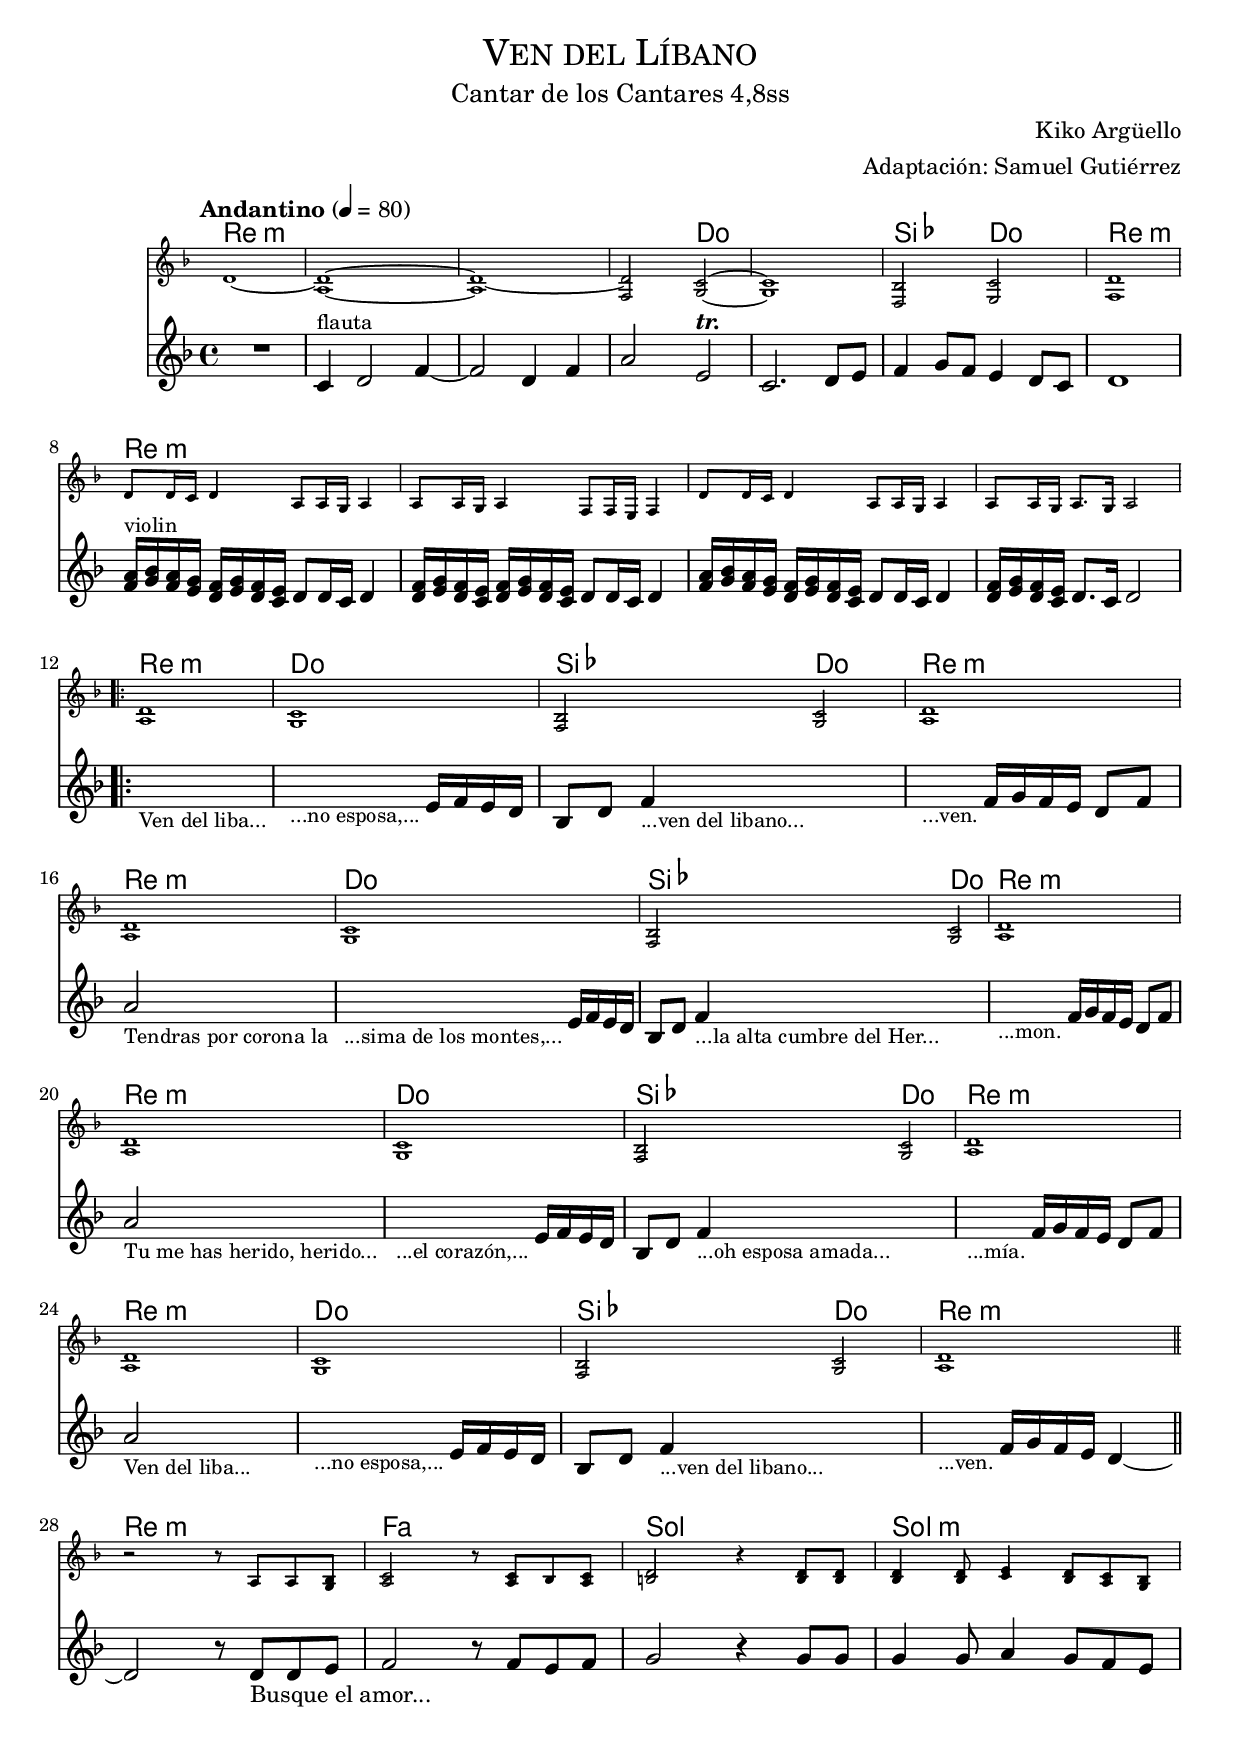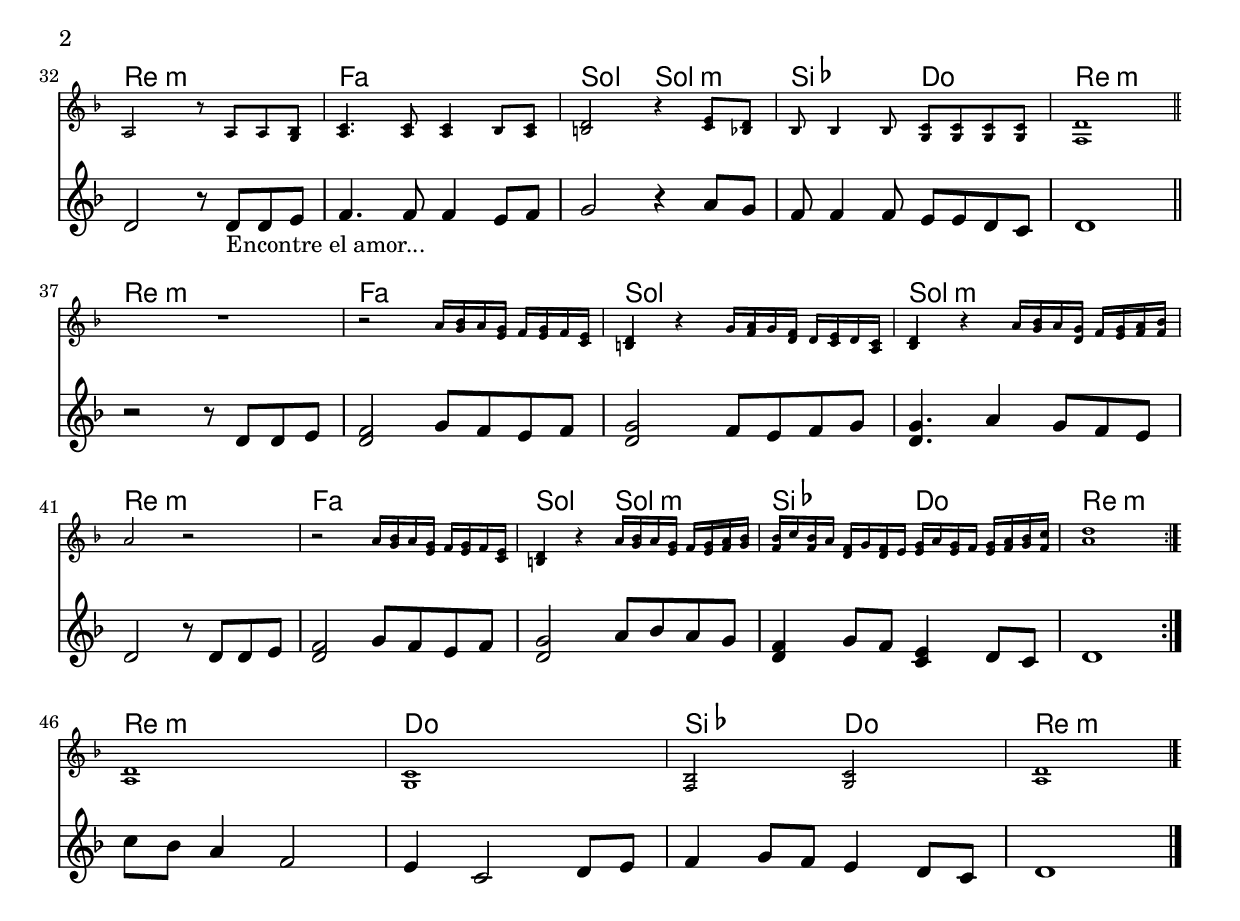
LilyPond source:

% Ven del libano
% searchsam
\language "espanol"
\version "2.23.2"

% --- Global parameters
%particle = 0
%jump = \break
%time = 4

% --- Includes

title = "Ven del Líbano"
subtitle = "Cantar de los Cantares 4,8ss"
subsubtitle = ""
autor = "Kiko Argüello"
arranger = "Adaptación: Samuel Gutiérrez"
other = ""
papper = "letter"
size = 20

global = {
  \tempo "Andantino" 4 = 80
  \key sol \minor
  \time 4/4

  s1*11 | %11
  \repeat volta 4 {
    s1*16 | %28
    \bar "||"
    s1*9 | %36
    \bar "||"
    s1*9 |
  }
  s1*4 |
  \bar "|."
}

harmonies = \new ChordNames {
  \set ChordNames.midiInstrument = "church organ"
  \set ChordNames.midiMaximumVolume = #0.5
  \set chordChanges = ##t
  \chordmode {
    \italianChords
    sol1:m |
    sol1:m |
    sol1:m |
    sol2:m fa2 |
    fa1 |
    mib2 fa2 |
    sol1:m |
    sol1:m |
    sol1:m |
    sol1:m |
    sol1:m |
    sol1:m |
    fa1 |
    mib2 fa2 |
    sol1:m |
    sol1:m |
    fa1 |
    mib2 fa2 |
    sol1:m |
    sol1:m |
    fa1 |
    mib2 fa2 |
    sol1:m |
    sol1:m |
    fa1 |
    mib2 fa2 |
    sol1:m |
    sol1:m |
    sib1 |
    do1 |
    do1:m |
    sol1:m |
    sib1 |
    do2 do2:m |
    mib2 fa2 |
    sol1:m |
    sol1:m |
    sib1 |
    do1 |
    do1:m |
    sol1:m |
    sib1 |
    do2 do2:m |
    mib2 fa2 |
    sol1:m |
    sol1:m |
    fa1 |
    mib2 fa2 |
    sol1:m |
  }
}

instrument = \relative do' {
  \compressEmptyMeasures
  \dynamicUp

  <<
    {
      R1 |
      fa4^\markup { \small "flauta" } sol2 sib4~ |
      sib2 sol4 sib | %1
      re2 la2^\markup{\italic \bold "tr."} | %2
      fa2. sol8 la |
      sib4 do8 sib la4 sol8 fa |
      sol1 | %6
      <sib re>16^\markup { \small "violin" } <do mib> <sib re> <la do> <sol sib> <la do> <sol sib> <fa la> sol8 sol16 fa sol4 |
      <sol sib>16 <la do> <sol sib> <fa la> <sol sib> <la do> <sol sib> <fa la> sol8 sol16 fa sol4 |
      <sib re>16 <do mib> <sib re> <la do> <sol sib> <la do> <sol sib> <fa la> sol8 sol16 fa sol4 |
      <sol sib>16 <la do> <sol sib> <fa la> sol8. fa16 sol2 | \break
      \textLengthOn
        s1_\markup\center-column {\small "Ven del liba..."} |
        s2._\markup\center-column {\small "...no esposa,..."} la16 sib la sol |
        mib8 sol sib4_\markup\center-column {\small "...ven del libano..."} s2 |
        s2_\markup\center-column {\small "...ven."} sib16 do sib la sol8 sib | \break
        re2_\markup\center-column {\small "Tendras por corona la"} s2 |
        s2._\markup\center-column {\small "...sima de los montes,..."} la16 sib la sol |
        mib8 sol sib4_\markup\center-column {\small "...la alta cumbre del Her..."} s2 |
        s2_\markup\center-column {\small "...mon."} sib16 do sib la sol8 sib | \break
        re2_\markup\center-column {\small "Tu me has herido, herido..."} s2 |
        s2._\markup\center-column {\small "...el corazón,..."} la16 sib la sol |
        mib8 sol sib4_\markup\center-column {\small "...oh esposa amada..."} s2 |
        s2_\markup\center-column {\small "...mía."} sib16 do sib la sol8 sib | \break
        re2_\markup\center-column {\small "Ven del liba..."} s2 |
        s2._\markup\center-column {\small "...no esposa,..."} la16 sib la sol |
        mib8 sol sib4_\markup\center-column {\small "...ven del libano..."} s2 |
        s2_\markup\center-column {\small "...ven."} sib16 do sib la sol4~ | \break
      \textLengthOff
      sol2 r8 sol_\markup{"Busque el amor..."} sol la |
      sib2 r8 sib8 la8 sib |
      do2 r4 do8 do |
      do4 do8 re4 do8 sib8 la | \break
      sol2 r8 sol_\markup{"Encontre el amor..."} sol la |
      sib4. sib8 sib4 la8 sib |
      do2 r4 re8 do |
      sib8 sib4 sib8 la la sol fa8 |
      sol1 | \break
      r2 r8 sol sol la |
      <sol sib>2 do8 sib la8 sib |
      <sol do>2 sib8 la sib do |
      <sol do>4. re'4 do8 sib la | \break
      sol2 r8 sol sol la |
      <sol sib>2 do8 sib la8 sib |
      <sol do>2 re'8 mib re8 do |
      <sol sib>4 do8 sib8 <fa la>4 sol8 fa |
      sol1 | \break
      fa'8 mib re4 sib2 |
      la4 fa2 sol8 la |
      sib4 do8 sib la4 sol8 fa |
      sol1 | %6
    }
    \new Staff \with {
      \remove "Time_signature_engraver"
      alignAboveContext = "main"
      \magnifyStaff #2/3
      %\override VerticalAxisGroup.default-staff-staff-spacing = #'((basic-distance . 6) (padding . -10))
    }
    {
      \key sol \minor
      \set Staff.midiInstrument = #"violin"
      sol1~ | %5
      <re sol>1~ | %6
      <re sol>1~ | %7
      <sib sol'>2 <do fa>~ |
      <do fa>1 | %8
      <sol mib'>2 <la fa'> | %9
      <sib sol'>1 |
      sol'8 sol16 fa sol4 re8 re16 do re4 |
      re8 re16 do re4 sib8 sib16 la sib4 |
      sol'8 sol16 fa sol4 re8 re16 do re4 |
      re8 re16 do re8. do16 re2 |
      <re sol>1 |
      <do fa>1 |
      <sib mib>2 <do fa> |
      <re sol>1 |
      <re sol>1 |
      <do fa>1 |
      <sib mib>2 <do fa> |
      <re sol>1 |
      <re sol>1 |
      <do fa>1 |
      <sib mib>2 <do fa> |
      <re sol>1 |
      <re sol>1 |
      <do fa>1 |
      <sib mib>2 <do fa> |
      <re sol>1 |
      r2 r8 re8 re <do mib> |
      <re fa>2 r8 <re fa>8 mib8 <re fa> |
      <mi sol>2 r4 <mi sol>8 <mi sol> |
      <mib sol>4 <mib sol>8 <fa la>4 <mib sol>8 <re fa>8 <do mib> |
      re2 r8 re re <do mib> |
      <re fa>4. <re fa>8 <re fa>4 mib8 <re fa> |
      <mi sol>2 r4 <fa la>8 <mib sol> |
      mib8 mib4 mib8 <fa do> <fa do> <fa do> <fa do>8 |
      <sib, sol'>1 |
      R1 |
      r2 re'16 <do mib> re <la do> sib <la do> sib <fa la> |
      <mi sol>4 r do'16 <sib re> do <sol sib> sol <fa la> sol <re fa> |
      <mib sol>4 r4 re'16 <do mib> re <sol, do> sib <la do> <sib re> <sib mib> |
      re2 r2 |
      r2 re16 <do mib> re <la do> sib <la do> sib <fa la> |
      <mi sol>4 r4 re'16 <do mib> re <la do> sib <la do> <sib re> <do mib> |
      <sib mib>16 fa' <sib, mib> re <sol, sib> do <sol sib> la <la do>16 re <la do> sib <la do> <sib re> <do mib> <sib fa'> |
      <re sol>1 |
      <re, sol>1 |
      <do fa>1 |
      <sib mib>2 <do fa> | %9
      <re sol>1 |
    }
  >>
}

% \include "metronome.ily"

% --- Global size
%#(set-global-staff-size \size)

% --- Header
\header {
  title = \markup{\medium \smallCaps \title}
  subtitle = \markup{\medium \subtitle}
  subsubtitle = \markup{\medium \subsubtitle}
  composer = \autor
  arranger = \markup {\right-column { \arranger \other}}
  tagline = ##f
  breakbefore = ##t
}

% --- Music

% --- Harmony

% --- Sheet
\score {
  <<
    \transpose sol re {\harmonies}
    \new Staff = "main" { <<
        \set Staff.midiInstrument = #"oboe"
        \set Staff.midiMaximumVolume = #1
        <<
          \new Voice = "instrument" { \transpose sol re {<< \global \instrument >>} }
        >>
    >> }
  >>
  \layout {}
  \midi {}
}

% --- Paper
\paper {
  #(set-default-paper-size "letter")
  %page-breaking = #ly:page-turn-breaking
}
